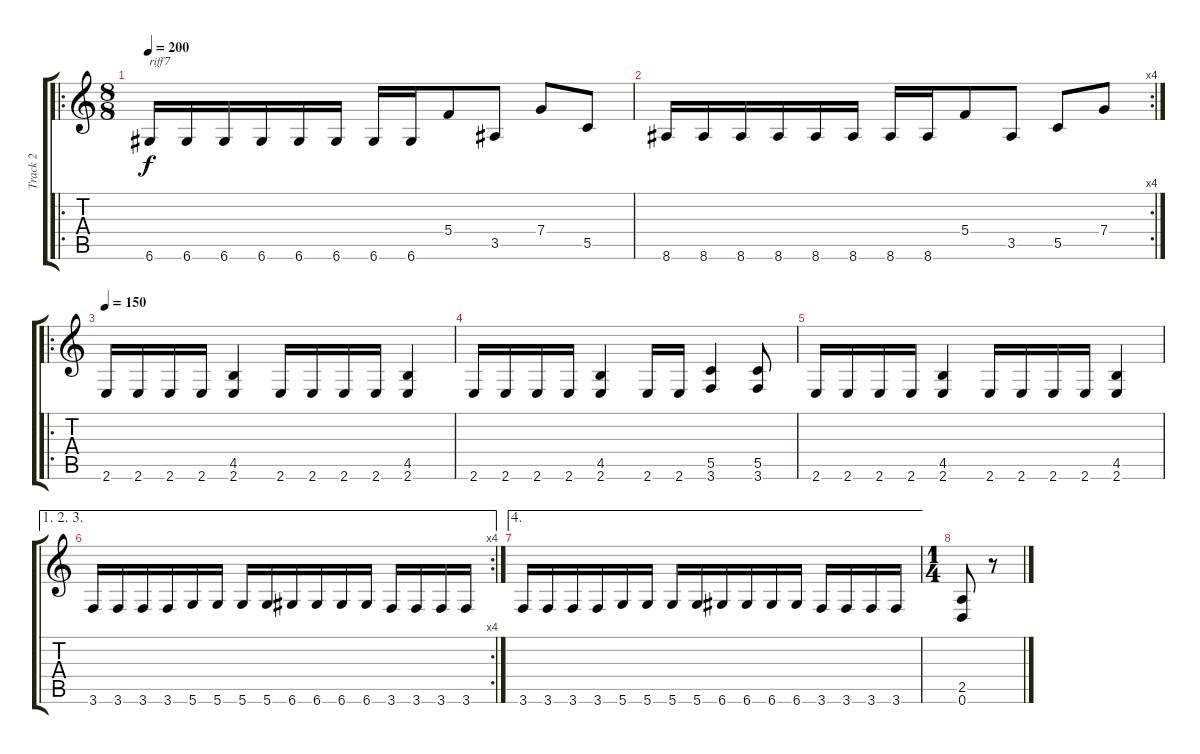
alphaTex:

\track ("Track 2" "Track 2") {instrument distortionguitar}
\staff {score tabs}
\tuning (D4 A3 F3 C3 G2 D2) {hide}
\ro
\ts (8 8)
\tempo 200
\clef g2
\ks c
6.6.16{txt "riff7" dy f} 6.6.16 6.6.16 6.6.16 6.6.16 6.6.16 6.6.16 6.6.16 5.4.8 3.5.8 7.4.8 5.5.8 |
\rc 4
8.6.16 8.6.16 8.6.16 8.6.16 8.6.16 8.6.16 8.6.16 8.6.16 5.4.8 3.5.8 5.5.8 7.4.8 |
\ro
\tempo 150
2.6.16 2.6.16 2.6.16 2.6.16 (4.5 2.6).4 2.6.16 2.6.16 2.6.16 2.6.16 (4.5 2.6).4 |
2.6.16 2.6.16 2.6.16 2.6.16 (4.5 2.6).4 2.6.16 2.6.16 (5.5 3.6).4 (5.5 3.6).8 |
2.6.16 2.6.16 2.6.16 2.6.16 (4.5 2.6).4 2.6.16 2.6.16 2.6.16 2.6.16 (4.5 2.6).4 |
\ae (1 2 3)
\rc 4
3.6.16 3.6.16 3.6.16 3.6.16 5.6.16 5.6.16 5.6.16 5.6.16 6.6.16 6.6.16 6.6.16 6.6.16 3.6.16 3.6.16 3.6.16 3.6.16 |
\ae 4
3.6.16 3.6.16 3.6.16 3.6.16 5.6.16 5.6.16 5.6.16 5.6.16 6.6.16 6.6.16 6.6.16 6.6.16 3.6.16 3.6.16 3.6.16 3.6.16 |
\ts (1 4)
(2.5 0.6).8 r.8
